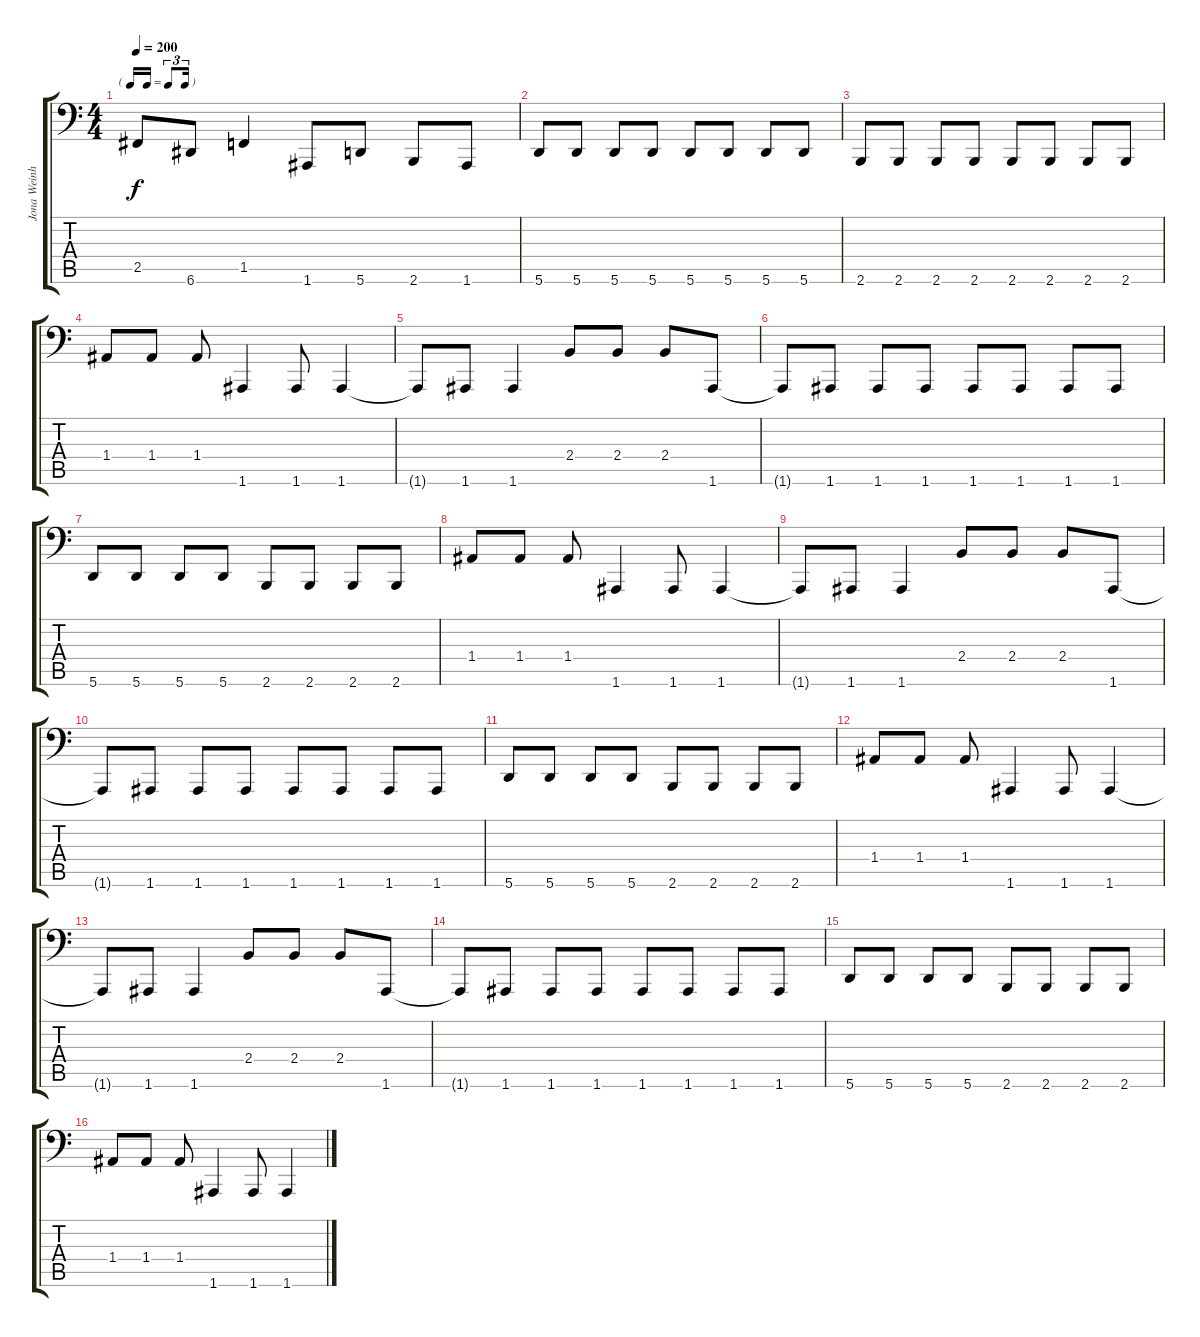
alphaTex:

\track ("Jona Weinhofen " "Jona Weinh") {instrument overdrivenguitar}
\staff {score tabs}
\tuning (B2 Gb2 D2 A1 E1 A0) {hide}
\ts (4 4)
\tf triplet16th
\tempo 200
\clef f4
\ks c
2.5.8{dy f} 6.6.8 1.5.4 1.6.8 5.6.8 2.6.8 1.6.8 |
5.6.8 5.6.8 5.6.8 5.6.8 5.6.8 5.6.8 5.6.8 5.6.8 |
2.6.8 2.6.8 2.6.8 2.6.8 2.6.8 2.6.8 2.6.8 2.6.8 |
1.4.8 1.4.8 1.4.8 1.6.4 1.6.8 1.6.4 |
1.6{t}.8 1.6.8 1.6.4 2.4.8 2.4.8 2.4.8 1.6.8 |
1.6{t}.8 1.6.8 1.6.8 1.6.8 1.6.8 1.6.8 1.6.8 1.6.8 |
5.6.8 5.6.8 5.6.8 5.6.8 2.6.8 2.6.8 2.6.8 2.6.8 |
1.4.8 1.4.8 1.4.8 1.6.4 1.6.8 1.6.4 |
1.6{t}.8 1.6.8 1.6.4 2.4.8 2.4.8 2.4.8 1.6.8 |
1.6{t}.8 1.6.8 1.6.8 1.6.8 1.6.8 1.6.8 1.6.8 1.6.8 |
5.6.8 5.6.8 5.6.8 5.6.8 2.6.8 2.6.8 2.6.8 2.6.8 |
1.4.8 1.4.8 1.4.8 1.6.4 1.6.8 1.6.4 |
1.6{t}.8 1.6.8 1.6.4 2.4.8 2.4.8 2.4.8 1.6.8 |
1.6{t}.8 1.6.8 1.6.8 1.6.8 1.6.8 1.6.8 1.6.8 1.6.8 |
5.6.8 5.6.8 5.6.8 5.6.8 2.6.8 2.6.8 2.6.8 2.6.8 |
1.4.8 1.4.8 1.4.8 1.6.4 1.6.8 1.6.4
